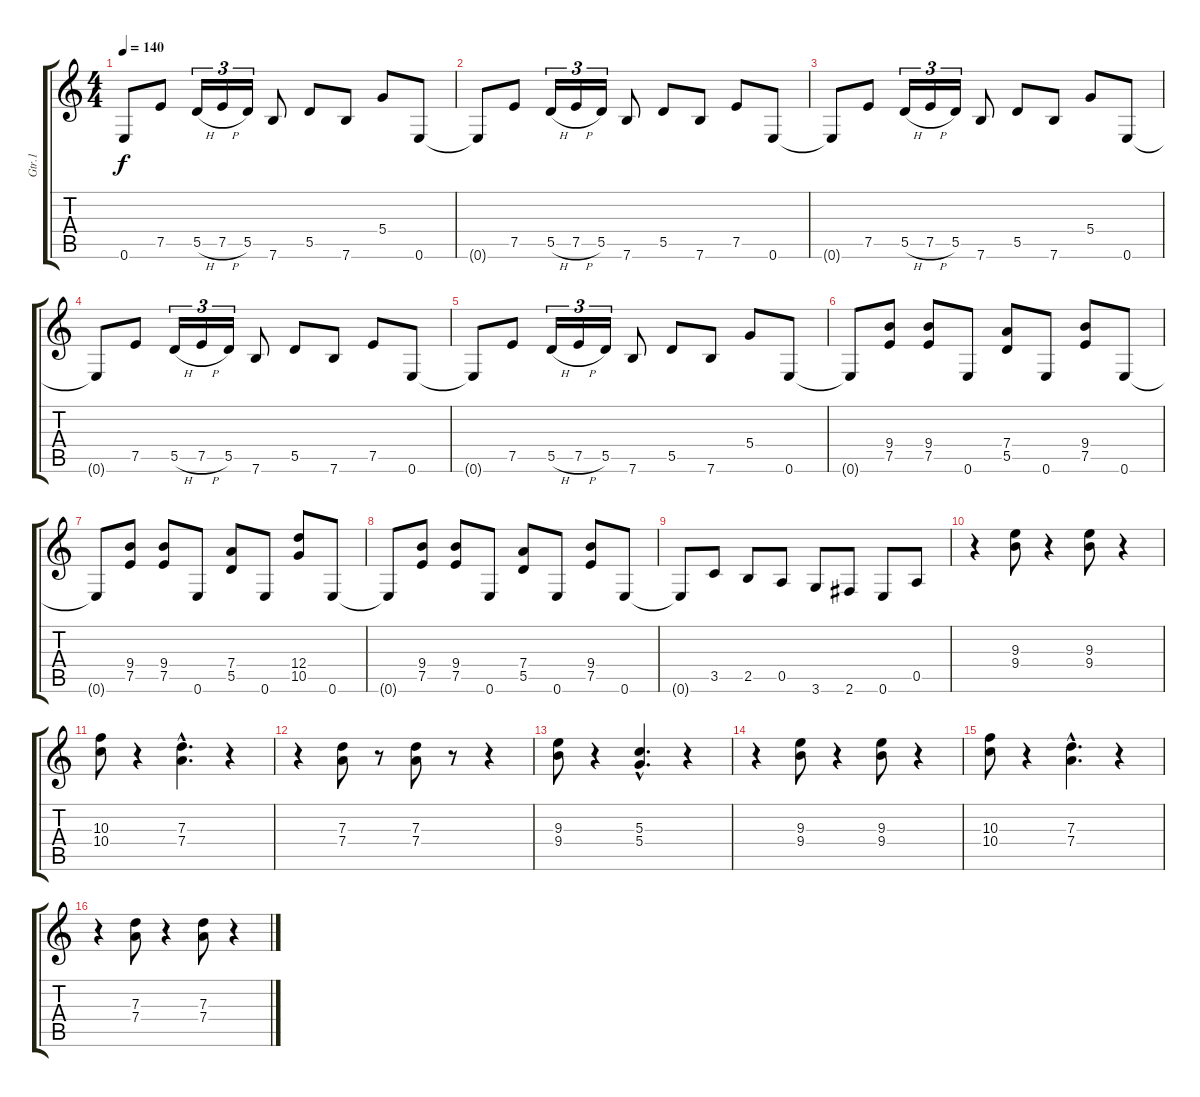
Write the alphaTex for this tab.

\track ("Gtr.1" "Gtr.1") {instrument distortionguitar}
\staff {score tabs}
\tuning (E4 B3 G3 D3 A2 E2) {hide}
\ts (4 4)
\tempo 140
\clef g2
\ks c
0.6{t}.8{dy f} 7.5.8 5.5{h}.16{tu (3 2)} 7.5{h}.16{tu (3 2)} 5.5.16{tu (3 2)} 7.6.8 5.5.8 7.6.8 5.4.8 0.6.8 |
0.6{t}.8 7.5.8 5.5{h}.16{tu (3 2)} 7.5{h}.16{tu (3 2)} 5.5.16{tu (3 2)} 7.6.8 5.5.8 7.6.8 7.5.8 0.6.8 |
0.6{t}.8 7.5.8 5.5{h}.16{tu (3 2)} 7.5{h}.16{tu (3 2)} 5.5.16{tu (3 2)} 7.6.8 5.5.8 7.6.8 5.4.8 0.6.8 |
0.6{t}.8 7.5.8 5.5{h}.16{tu (3 2)} 7.5{h}.16{tu (3 2)} 5.5.16{tu (3 2)} 7.6.8 5.5.8 7.6.8 7.5.8 0.6.8 |
0.6{t}.8 7.5.8 5.5{h}.16{tu (3 2)} 7.5{h}.16{tu (3 2)} 5.5.16{tu (3 2)} 7.6.8 5.5.8 7.6.8 5.4.8 0.6.8 |
0.6{t}.8 (9.4 7.5).8 (9.4 7.5).8 0.6.8 (7.4 5.5).8 0.6.8 (9.4 7.5).8 0.6.8 |
0.6{t}.8 (9.4 7.5).8 (9.4 7.5).8 0.6.8 (7.4 5.5).8 0.6.8 (12.4 10.5).8 0.6.8 |
0.6{t}.8 (9.4 7.5).8 (9.4 7.5).8 0.6.8 (7.4 5.5).8 0.6.8 (9.4 7.5).8 0.6.8 |
0.6{t}.8 3.5.8 2.5.8 0.5.8 3.6.8 2.6.8 0.6.8 0.5.8 |
r.4 (9.3 9.4).8 r.4 (9.3 9.4).8 r.4 |
(10.3 10.4).8 r.4 (7.3{hac} 7.4{hac}).4{d} r.4 |
r.4 (7.3 7.4).8 r.8 (7.3 7.4).8 r.8 r.4 |
(9.3 9.4).8 r.4 (5.3{hac} 5.4{hac}).4{d} r.4 |
r.4 (9.3 9.4).8 r.4 (9.3 9.4).8 r.4 |
(10.3 10.4).8 r.4 (7.3{hac} 7.4{hac}).4{d} r.4 |
r.4 (7.3 7.4).8 r.4 (7.3 7.4).8 r.4
